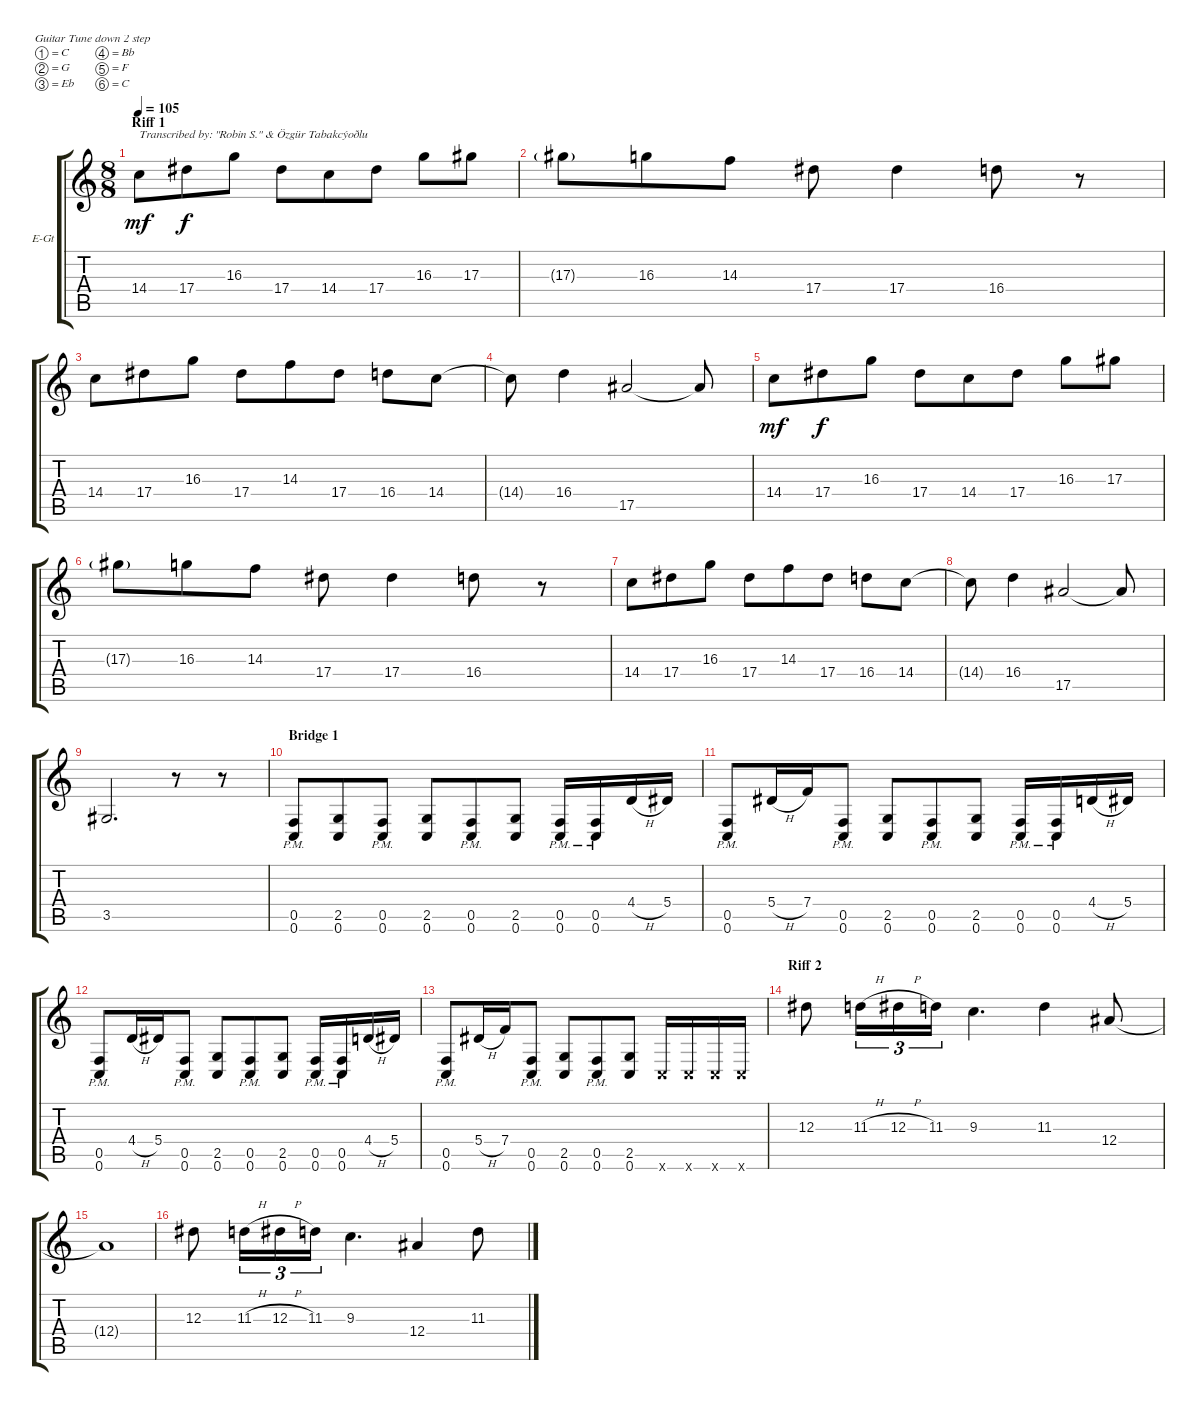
\bracketExtendMode groupsimilarinstruments
\firstSystemTrackNameOrientation horizontal
\otherSystemsTrackNameOrientation horizontal
\track ("Guitar 1" "E-Gt") {solo instrument distortionguitar}
\staff {score tabs}
\tuning (C4 G3 Eb3 Bb2 F2 C2)
\ts (8 8)
\section ("" "Riff 1")
\tempo 105
\clef g2
\ks c
14.4.8{txt "Transcribed by: \"Robin S.\" & Özgür Tabakcýoðlu" dy mf instrument distortionguitar} 17.4.8{dy f} 16.3.8 17.4.8 14.4.8 17.4.8 16.3.8 17.3.8 |
17.3{g}.8 16.3.8 14.3.8 17.4.8 17.4.4 16.4.8 r.8 |
14.4.8 17.4.8 16.3.8 17.4.8 14.3.8 17.4.8 16.4.8 14.4.8 |
14.4{t}.8 16.4.4 17.5.2 17.5{t}.8 |
14.4.8{dy mf} 17.4.8{dy f} 16.3.8 17.4.8 14.4.8 17.4.8 16.3.8 17.3.8 |
17.3{g}.8 16.3.8 14.3.8 17.4.8 17.4.4 16.4.8 r.8 |
14.4.8 17.4.8 16.3.8 17.4.8 14.3.8 17.4.8 16.4.8 14.4.8 |
14.4{t}.8 16.4.4 17.5.2 17.5{t}.8 |
\section ("" "")
3.5.2{d} r.8 r.8 |
\section ("" "Bridge 1")
(0.6{pm} 0.5).8 (2.5 0.6).8 (0.6{pm} 0.5).8 (2.5 0.6).8 (0.6{pm} 0.5).8 (2.5 0.6).8 (0.6{pm} 0.5).16 (0.6{pm} 0.5).16 4.4{h}.16 5.4.16 |
(0.6{pm} 0.5).8 5.4{h}.16 7.4.16 (0.6{pm} 0.5).8 (2.5 0.6).8 (0.6{pm} 0.5).8 (2.5 0.6).8 (0.6{pm} 0.5).16 (0.6{pm} 0.5).16 4.4{h}.16 5.4.16 |
(0.6{pm} 0.5).8 4.4{h}.16 5.4.16 (0.6{pm} 0.5).8 (2.5 0.6).8 (0.6{pm} 0.5).8 (2.5 0.6).8 (0.6{pm} 0.5).16 (0.6{pm} 0.5).16 4.4{h}.16 5.4.16 |
(0.6{pm} 0.5).8 5.4{h}.16 7.4.16 (0.6{pm} 0.5).8 (2.5 0.6).8 (0.6{pm} 0.5).8 (2.5 0.6).8 0.6{x}.16 0.6{x}.16 0.6{x}.16 0.6{x}.16 |
\section ("" "Riff 2")
12.3.8 11.3{h}.16{tu (3 2)} 12.3{h}.16{tu (3 2)} 11.3.16{tu (3 2)} 9.3.4{d} 11.3.4 12.4.8 |
12.4{t}.1 |
12.3.8 11.3{h}.16{tu (3 2)} 12.3{h}.16{tu (3 2)} 11.3.16{tu (3 2)} 9.3.4{d} 12.4.4 11.3.8
